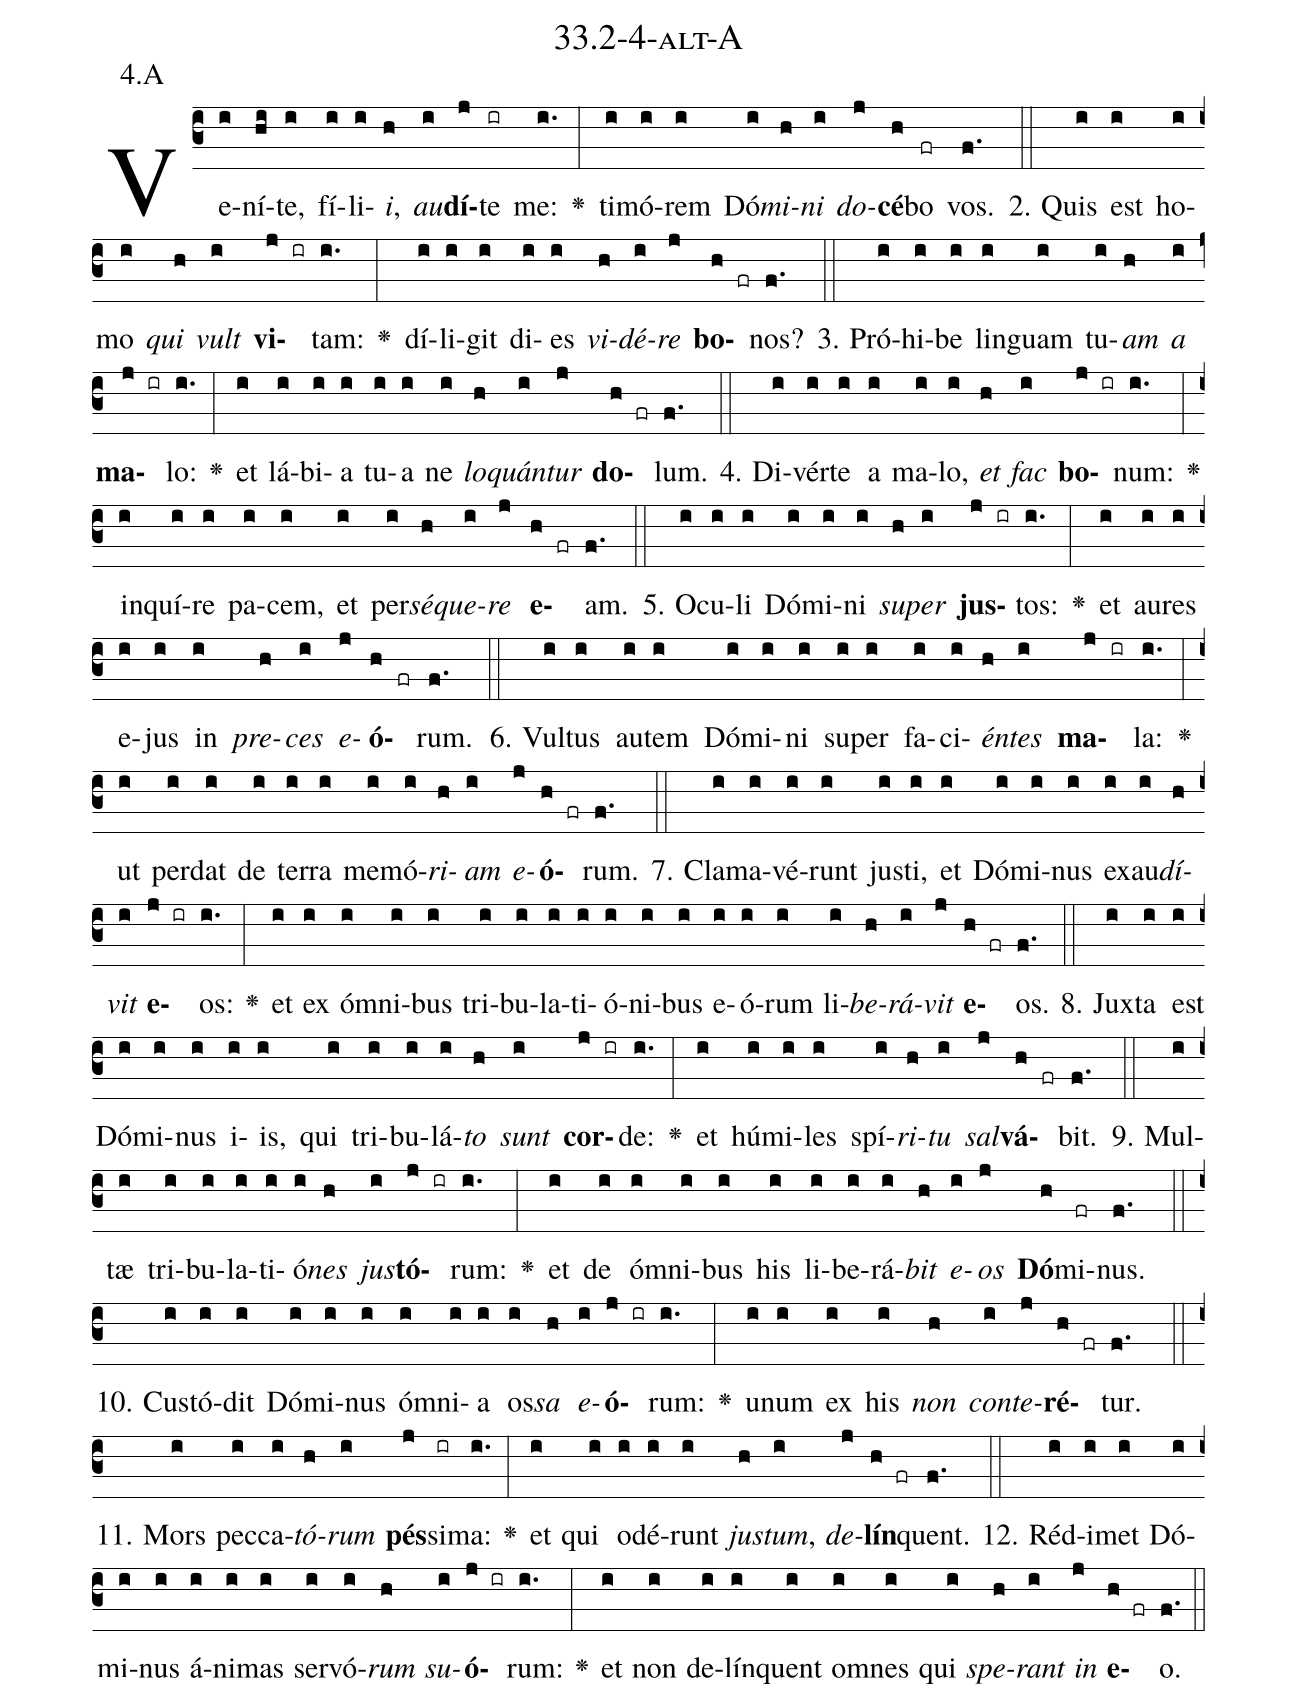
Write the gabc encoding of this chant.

name: 33.2-4-alt-A;
annotation: 4.A;
%%
(c3)Ve(i)ní(hi)te,(i) fí(i)li(i)<i>i</i>,(h) <i>au</i>(i)<b>dí</b>(j)te(ir) me:(i.) <v>\greheightstar</v>(:) ti(i)mó(i)rem(i) Dó(i)<i>mi</i>(h)<i>ni</i>(i) <i>do</i>(j)<b>cé</b>(h)bo(fr) vos.(f.) (::)
2. Quis(i) est(i) ho(i)mo(i) <i>qui</i>(h) <i>vult</i>(i) <b>vi</b>(j ir)tam:(i.) <v>\greheightstar</v>(:) dí(i)li(i)git(i) di(i)es(i) <i>vi</i>(h)<i>dé</i>(i)<i>re</i>(j) <b>bo</b>(h fr)nos?(f.) (::)
3. Pró(i)hi(i)be(i) lin(i)guam(i) tu(i)<i>am</i>(h) <i>a</i>(i) <b>ma</b>(j ir)lo:(i.) <v>\greheightstar</v>(:) et(i) lá(i)bi(i)a(i) tu(i)a(i) ne(i) <i>lo</i>(h)<i>quán</i>(i)<i>tur</i>(j) <b>do</b>(h fr)lum.(f.) (::)
4. Di(i)vér(i)te(i) a(i) ma(i)lo,(i) <i>et</i>(h) <i>fac</i>(i) <b>bo</b>(j ir)num:(i.) <v>\greheightstar</v>(:) in(i)quí(i)re(i) pa(i)cem,(i) et(i) per(i)<i>sé</i>(h)<i>que</i>(i)<i>re</i>(j) <b>e</b>(h fr)am.(f.) (::)
5. O(i)cu(i)li(i) Dó(i)mi(i)ni(i) <i>su</i>(h)<i>per</i>(i) <b>jus</b>(j ir)tos:(i.) <v>\greheightstar</v>(:) et(i) au(i)res(i) e(i)jus(i) in(i) <i>pre</i>(h)<i>ces</i>(i) <i>e</i>(j)<b>ó</b>(h fr)rum.(f.) (::)
6. Vul(i)tus(i) au(i)tem(i) Dó(i)mi(i)ni(i) su(i)per(i) fa(i)ci(i)<i>én</i>(h)<i>tes</i>(i) <b>ma</b>(j ir)la:(i.) <v>\greheightstar</v>(:) ut(i) per(i)dat(i) de(i) ter(i)ra(i) me(i)mó(i)<i>ri</i>(h)<i>am</i>(i) <i>e</i>(j)<b>ó</b>(h fr)rum.(f.) (::)
7. Cla(i)ma(i)vé(i)runt(i) jus(i)ti,(i) et(i) Dó(i)mi(i)nus(i) ex(i)au(i)<i>dí</i>(h)<i>vit</i>(i) <b>e</b>(j ir)os:(i.) <v>\greheightstar</v>(:) et(i) ex(i) óm(i)ni(i)bus(i) tri(i)bu(i)la(i)ti(i)ó(i)ni(i)bus(i) e(i)ó(i)rum(i) li(i)<i>be</i>(h)<i>rá</i>(i)<i>vit</i>(j) <b>e</b>(h fr)os.(f.) (::)
8. Jux(i)ta(i) est(i) Dó(i)mi(i)nus(i) i(i)is,(i) qui(i) tri(i)bu(i)lá(i)<i>to</i>(h) <i>sunt</i>(i) <b>cor</b>(j ir)de:(i.) <v>\greheightstar</v>(:) et(i) hú(i)mi(i)les(i) spí(i)<i>ri</i>(h)<i>tu</i>(i) <i>sal</i>(j)<b>vá</b>(h fr)bit.(f.) (::)
9. Mul(i)tæ(i) tri(i)bu(i)la(i)ti(i)ó(i)<i>nes</i>(h) <i>jus</i>(i)<b>tó</b>(j ir)rum:(i.) <v>\greheightstar</v>(:) et(i) de(i) óm(i)ni(i)bus(i) his(i) li(i)be(i)rá(i)<i>bit</i>(h) <i>e</i>(i)<i>os</i>(j) <b>Dó</b>(h)mi(fr)nus.(f.) (::)
10. Cus(i)tó(i)dit(i) Dó(i)mi(i)nus(i) óm(i)ni(i)a(i) os(i)<i>sa</i>(h) <i>e</i>(i)<b>ó</b>(j ir)rum:(i.) <v>\greheightstar</v>(:) u(i)num(i) ex(i) his(i) <i>non</i>(h) <i>con</i>(i)<i>te</i>(j)<b>ré</b>(h fr)tur.(f.) (::)
11. Mors(i) pec(i)ca(i)<i>tó</i>(h)<i>rum</i>(i) <b>pés</b>(j)si(ir)ma:(i.) <v>\greheightstar</v>(:) et(i) qui(i) o(i)dé(i)runt(i) <i>jus</i>(h)<i>tum</i>,(i) <i>de</i>(j)<b>lín</b>(h fr)quent.(f.) (::)
12. Réd(i)i(i)met(i) Dó(i)mi(i)nus(i) á(i)ni(i)mas(i) ser(i)vó(i)<i>rum</i>(h) <i>su</i>(i)<b>ó</b>(j ir)rum:(i.) <v>\greheightstar</v>(:) et(i) non(i) de(i)lín(i)quent(i) om(i)nes(i) qui(i) <i>spe</i>(h)<i>rant</i>(i) <i>in</i>(j) <b>e</b>(h fr)o.(f.) (::)
